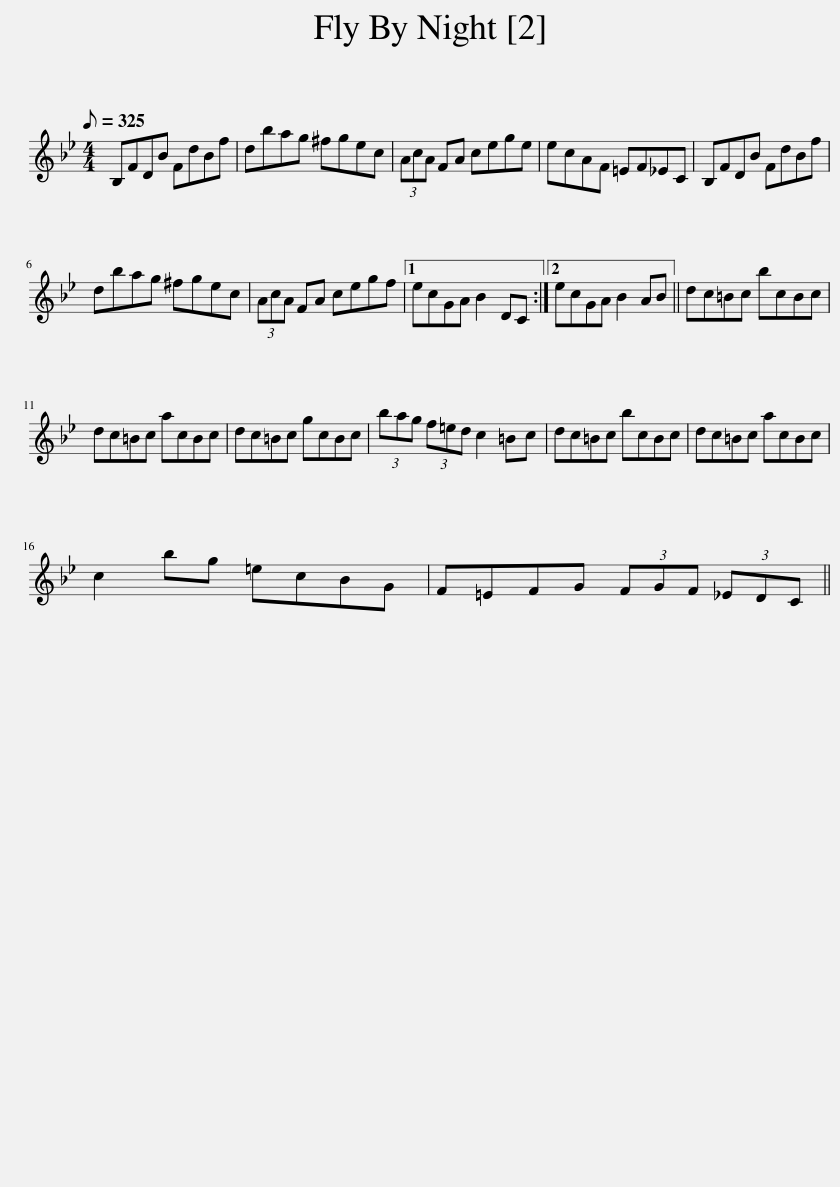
X:1
L:1/8
Q:1/8=325
M:4/4
I:linebreak $
K:Bb
V:1 treble
V:1
 B,FDB FdBf | dbag ^fgec | (3AcA FA cege | ecAF =EF_EC | B,FDB FdBf |$ %5
 dbag ^fgec | (3AcA FA cegf |1 ecGA B2 DC :|2 ecGA B2 AB || dc=Bc bcBc |$ %10
 dc=Bc acBc | dc=Bc gcBc | (3bag (3f=ed c2 =Bc | dc=Bc bcBc | dc=Bc acBc |$ %15
 c2 bg =ecBG | F=EFG (3FGF (3_EDC || %17
